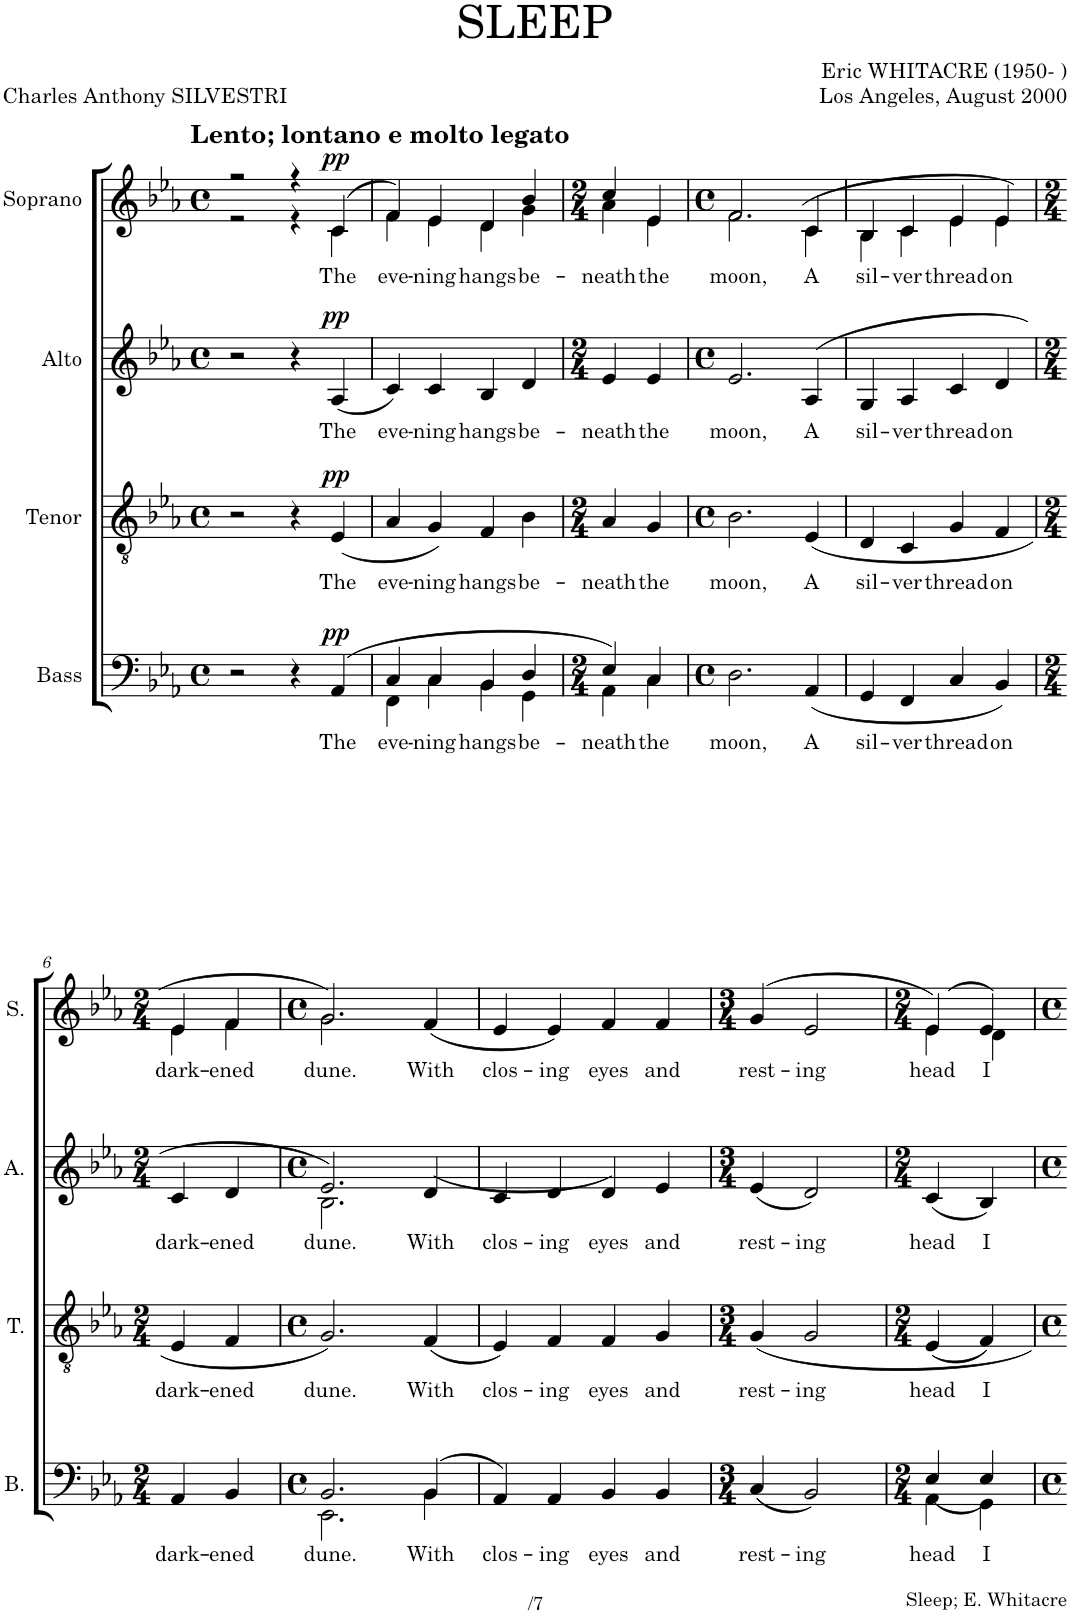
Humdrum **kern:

**kern	**text	**dynam	**kern	**text	**dynam	**kern	**text	**dynam	**kern	**text	**dynam
*part4	*part4	*part4	*part3	*part3	*part3	*part2	*part2	*part2	*part1	*part1	*part1
*staff4	*staff4	*staff4	*staff3	*staff3	*staff3	*staff2	*staff2	*staff2	*staff1	*staff1	*staff1
*I"Bass	*	*	*I"Tenor	*	*	*I"Alto	*	*	*I"Soprano	*	*
*I'B.	*	*	*I'T.	*	*	*I'A.	*	*	*I'S.	*	*
*clefF4	*	*	*clefGv2	*	*	*clefG2	*	*	*clefG2	*	*
*k[b-e-a-]	*	*	*k[b-e-a-]	*	*	*k[b-e-a-]	*	*	*k[b-e-a-]	*	*
*M4/4	*	*	*M4/4	*	*	*M4/4	*	*	*M4/4	*	*
*met(c)	*	*	*met(c)	*	*	*met(c)	*	*	*met(c)	*	*
=1	=1	=1	=1	=1	=1	=1	=1	=1	=1	=1	=1
*	*	*	*	*	*	*	*	*	*^	*	*
!	!	!	!	!	!	!	!	!	!LO:TX:a:B:t=Lento; lontano e molto legato	!	!	!
2r	.	.	2r	.	.	2r	.	.	2r	2r	.	.
4r	.	.	4r	.	.	4r	.	.	4r	4r	.	.
!	!LO:LY:b	!LO:DY:a	!	!LO:LY:b	!LO:DY:a	!	!LO:LY:b	!LO:DY:a	!	!	!LO:LY:b	!LO:DY:a
(4AA-/	The	pp	(4E-/	The	pp	(4A-/	The	pp	(4c/	4c\	The	pp
=2	=2	=2	=2	=2	=2	=2	=2	=2	=2	=2	=2	=2
!	!LO:LY:b	!	!	!LO:LY:b	!	!	!LO:LY:b	!	!	!	!LO:LY:b	!
*^	*	*	*	*	*	*	*	*	*	*	*	*
4C/	4FF\	eve-	.	4A-/	eve-	.	4c/)	eve-	.	4f/)	4f\	eve-	.
!	!	!LO:LY:b	!	!	!LO:LY:b	!	!	!LO:LY:b	!	!	!	!LO:LY:b	!
4C/	4C\	-ning	.	4G/)	-ning	.	4c/	-ning	.	4e-/	4e-\	-ning	.
!	!	!LO:LY:b	!	!	!LO:LY:b	!	!	!LO:LY:b	!	!	!	!LO:LY:b	!
4BB-/	4BB-\	hangs	.	4F/	hangs	.	4B-/	hangs	.	4d/	4d\	hangs	.
!	!	!LO:LY:b	!	!	!LO:LY:b	!	!	!LO:LY:b	!	!	!	!LO:LY:b	!
4D/	4GG\	be-	.	4B-\	be-	.	4d/	be-	.	4b-/	4g\	be-	.
=3	=3	=3	=3	=3	=3	=3	=3	=3	=3	=3	=3	=3	=3
*M2/4	*	*	*	*M2/4	*	*	*M2/4	*	*	*M2/4	*	*	*
!	!	!LO:LY:b	!	!	!LO:LY:b	!	!	!LO:LY:b	!	!	!	!LO:LY:b	!
4E-/)	4AA-\	-neath	.	4A-/	-neath	.	4e-/	-neath	.	4cc/	4a-\	-neath	.
!	!	!LO:LY:b	!	!	!LO:LY:b	!	!	!LO:LY:b	!	!	!	!LO:LY:b	!
4C/	4C\	the	.	4G/	the	.	4e-/	the	.	4e-/	4e-\	the	.
*v	*v	*	*	*	*	*	*	*	*	*	*	*	*
=4	=4	=4	=4	=4	=4	=4	=4	=4	=4	=4	=4	=4
*M4/4	*	*	*M4/4	*	*	*M4/4	*	*	*M4/4	*	*	*
*met(c)	*	*	*met(c)	*	*	*met(c)	*	*	*met(c)	*	*	*
*^	*	*	*	*	*	*	*	*	*	*	*	*
!	!	!LO:LY:b	!	!	!LO:LY:b	!	!	!LO:LY:b	!	!	!	!LO:LY:b	!
*v	*v	*	*	*	*	*	*	*	*	*	*	*	*
2.D\	moon,	.	2.B-\	moon,	.	2.e-/	moon,	.	2.f/	2.f\	moon,	.
!	!LO:LY:b	!	!	!LO:LY:b	!	!	!LO:LY:b	!	!	!	!LO:LY:b	!
(4AA-/	A	.	(4E-/	A	.	(4A-/	A	.	(4c/	4c\	A	.
=5	=5	=5	=5	=5	=5	=5	=5	=5	=5	=5	=5	=5
!	!LO:LY:b	!	!	!LO:LY:b	!	!	!LO:LY:b	!	!	!	!LO:LY:b	!
4GG/	sil-	.	4D/	sil-	.	4G/	sil-	.	4B-/	4B-\	sil-	.
!	!LO:LY:b	!	!	!LO:LY:b	!	!	!LO:LY:b	!	!	!	!LO:LY:b	!
4FF/	-ver	.	4C/	-ver	.	4A-/	-ver	.	4c/	4c\	-ver	.
!	!LO:LY:b	!	!	!LO:LY:b	!	!	!LO:LY:b	!	!	!	!LO:LY:b	!
4C/	thread	.	4G/	thread	.	4c/	thread	.	4e-/	4e-\	thread	.
!	!LO:LY:b	!	!	!LO:LY:b	!	!	!LO:LY:b	!	!	!	!LO:LY:b	!
4BB-/)	on	.	4F/	on	.	4d/	on	.	4e-/	4e-\	on	.
!!LO:LB:g=z	!!
=6	=6	=6	=6	=6	=6	=6	=6	=6	=6	=6	=6	=6
*M2/4	*	*	*M2/4	*	*	*M2/4	*	*	*M2/4	*	*	*
!	!LO:LY:b	!	!	!LO:LY:b	!	!	!LO:LY:b	!	!	!	!LO:LY:b	!
4AA-/	dark-	.	4E-/	dark-	.	4c/	dark-	.	4e-/	4e-\	dark-	.
!	!LO:LY:b	!	!	!LO:LY:b	!	!	!LO:LY:b	!	!	!	!LO:LY:b	!
4BB-/	-ened	.	4F/	-ened	.	4d/	-ened	.	4f/	4f\	-ened	.
=7	=7	=7	=7	=7	=7	=7	=7	=7	=7	=7	=7	=7
*M4/4	*	*	*M4/4	*	*	*M4/4	*	*	*M4/4	*	*	*
*met(c)	*	*	*met(c)	*	*	*met(c)	*	*	*met(c)	*	*	*
!	!LO:LY:b	!	!	!LO:LY:b	!	!	!LO:LY:b	!	!	!	!LO:LY:b	!
*^	*	*	*	*	*	*^	*	*	*	*	*	*
2.BB-/	2.EE-\	dune.	.	2.G/)	dune.	.	2.e-/)	2.B-\	dune.	.	2.g/)	2.g\	dune.	.
!	!	!LO:LY:b	!	!	!LO:LY:b	!	!	!	!LO:LY:b	!	!	!	!LO:LY:b	!
(4BB-/	4BB-\	With	.	(4F/	With	.	(4d/	4ryy	With	.	(4f/	4ryy	With	.
=8	=8	=8	=8	=8	=8	=8	=8	=8	=8	=8	=8	=8	=8	=8
!	!	!LO:LY:b	!	!	!LO:LY:b	!	!	!	!LO:LY:b	!	!	!	!LO:LY:b	!
*	*	*	*	*	*	*	*v	*v	*	*	*	*	*	*
*v	*v	*	*	*	*	*	*	*	*	*v	*v	*	*
4AA-/)	clos-	.	4E-/)	clos-	.	4c/	clos-	.	4e-/	clos-	.
!	!LO:LY:b	!	!	!LO:LY:b	!	!	!LO:LY:b	!	!	!LO:LY:b	!
4AA-/	-ing	.	4F/	-ing	.	4d/	-ing	.	4e-/)	-ing	.
!	!LO:LY:b	!	!	!LO:LY:b	!	!	!LO:LY:b	!	!	!LO:LY:b	!
4BB-/	eyes	.	4F/	eyes	.	4d/)	eyes	.	4f/	eyes	.
!	!LO:LY:b	!	!	!LO:LY:b	!	!	!LO:LY:b	!	!	!LO:LY:b	!
4BB-/	and	.	4G/	and	.	4e-/	and	.	4f/	and	.
=9	=9	=9	=9	=9	=9	=9	=9	=9	=9	=9	=9
*M3/4	*	*	*M3/4	*	*	*M3/4	*	*	*M3/4	*	*
!	!LO:LY:b	!	!	!LO:LY:b	!	!	!LO:LY:b	!	!	!LO:LY:b	!
(4C/	rest-	.	4G/	rest-	.	(4e-/	rest-	.	(4g/	rest-	.
!	!LO:LY:b	!	!	!LO:LY:b	!	!	!LO:LY:b	!	!	!LO:LY:b	!
2BB-/)	-ing	.	2G/	-ing	.	2d/)	-ing	.	2e-/	-ing	.
=10	=10	=10	=10	=10	=10	=10	=10	=10	=10	=10	=10
*M2/4	*	*	*M2/4	*	*	*M2/4	*	*	*M2/4	*	*
!	!LO:LY:b	!	!	!LO:LY:b	!	!	!LO:LY:b	!	!	!LO:LY:b	!
*^	*	*	*	*	*	*	*	*	*^	*	*
4E-/	(4AA-\	head	.	(4E-/	head	.	(4c/	head	.	(4e-/)	4e-\	head	.
!	!	!LO:LY:b	!	!	!LO:LY:b	!	!	!LO:LY:b	!	!	!	!LO:LY:b	!
4E-/	4GG\)	I	.	4F/)	I	.	4B-/)	I	.	4e-/)	4d\	I	.
*v	*v	*	*	*	*	*	*	*	*	*v	*v	*	*
=	=	=	=	=	=	=	=	=	=	=	=
*-	*-	*-	*-	*-	*-	*-	*-	*-	*-	*-	*-
